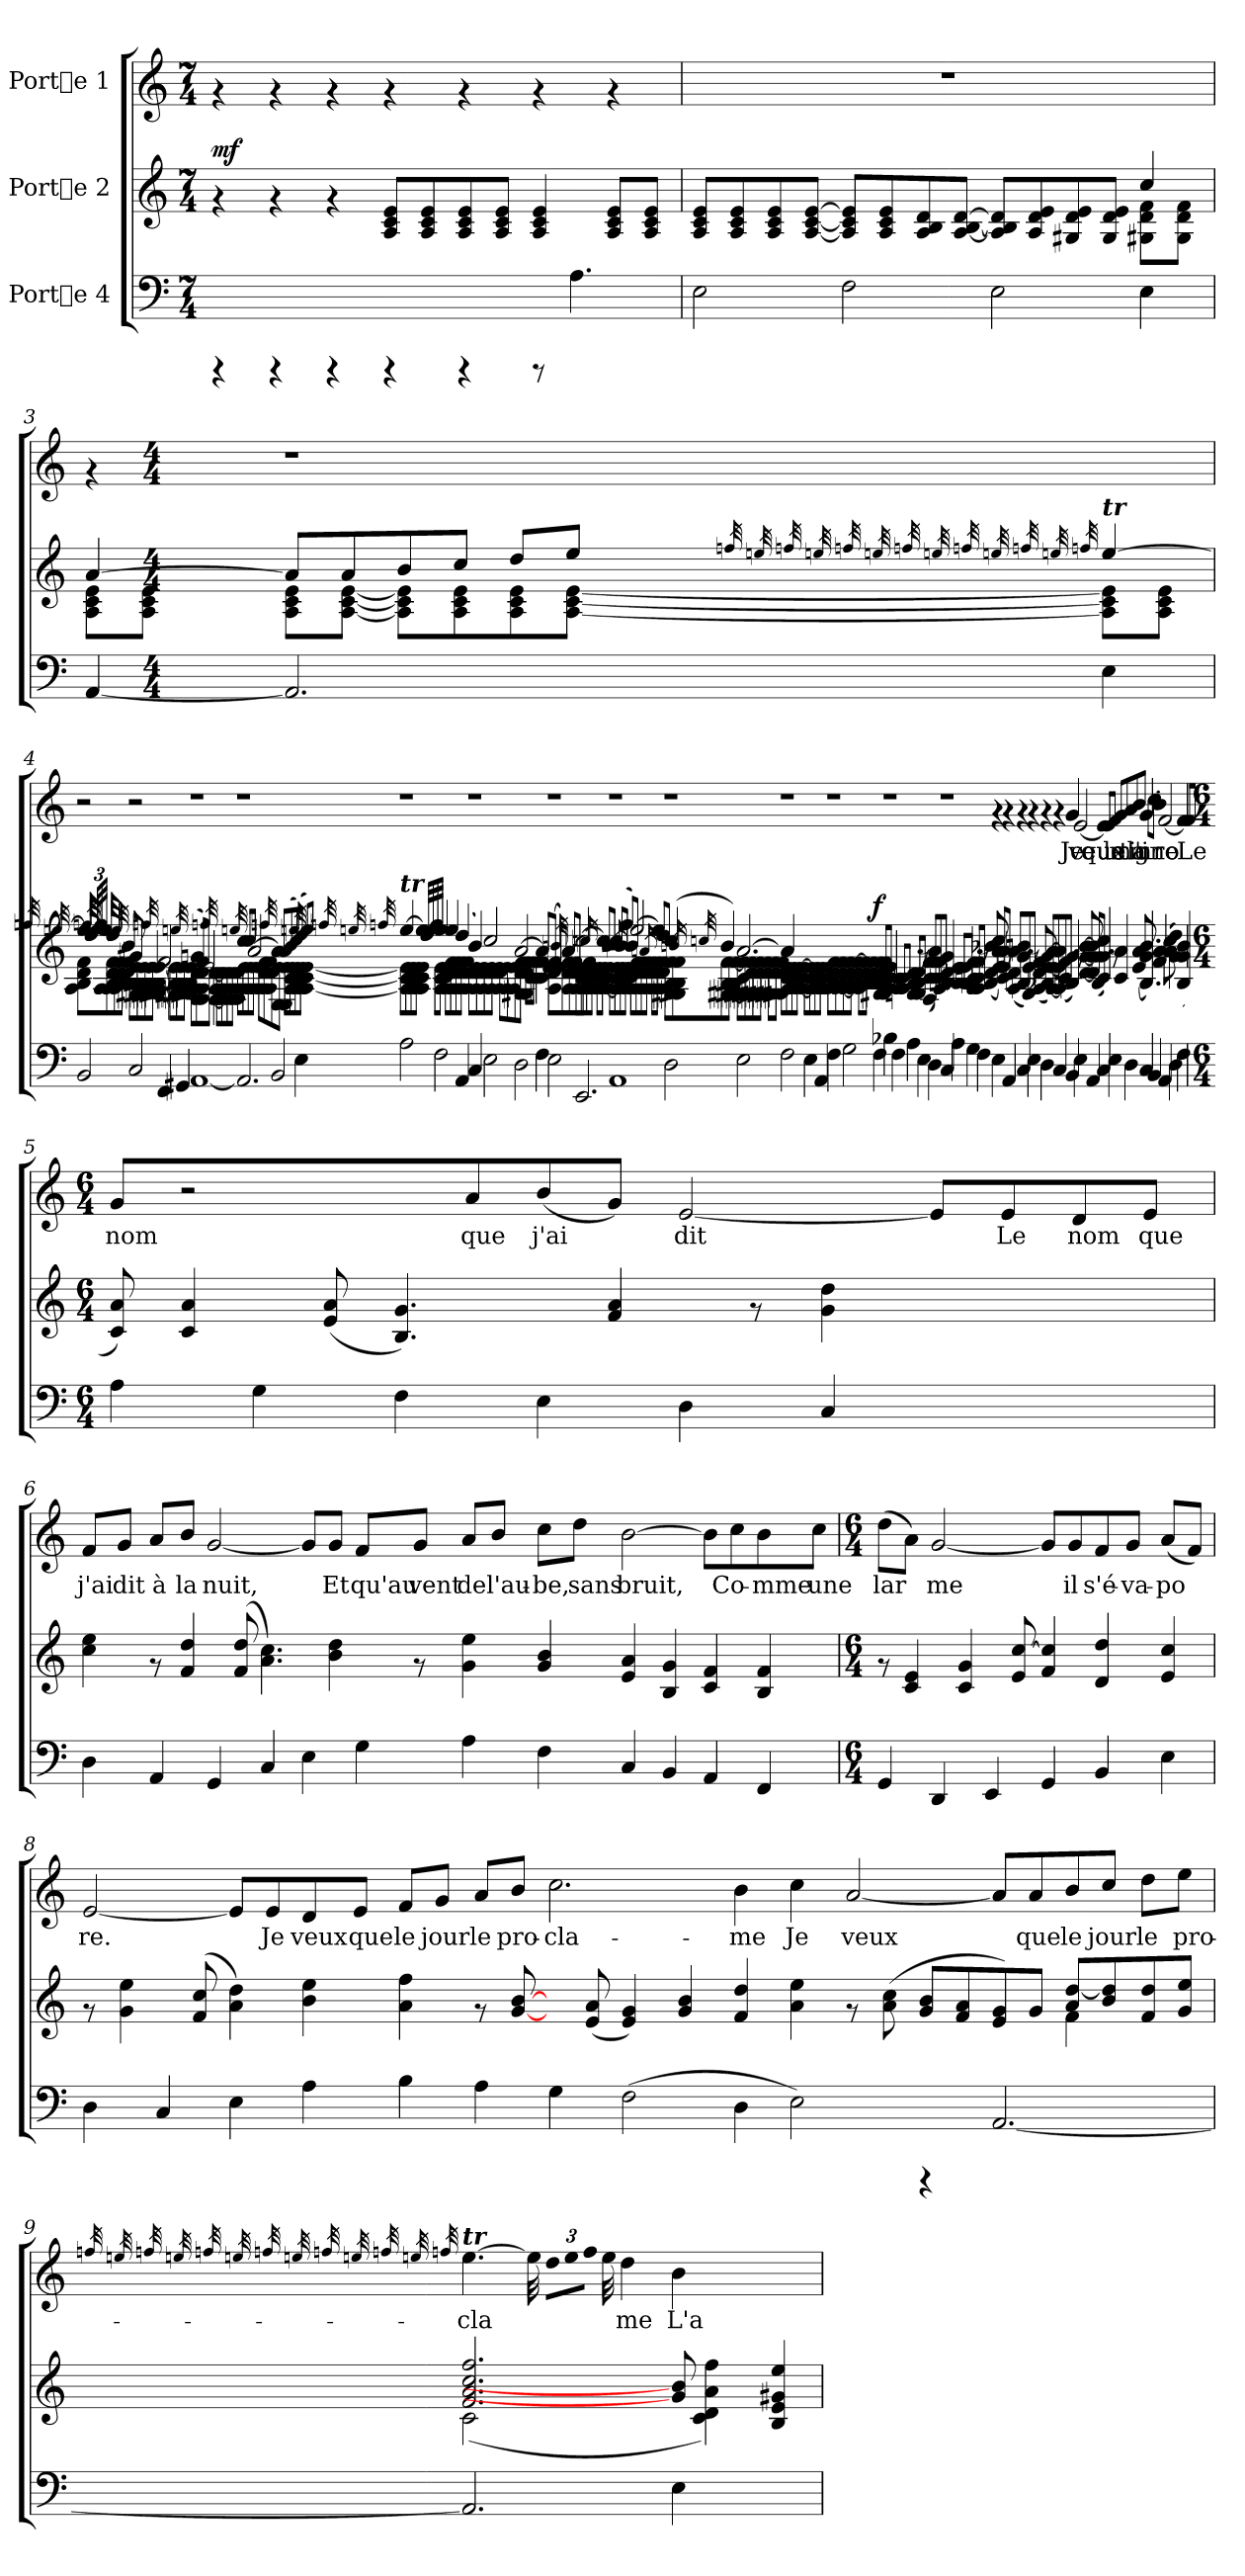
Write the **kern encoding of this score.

**kern	**kern	**dynam	**kern	**text
*part3	*part2	*part2	*part1	*part1
*staff3	*staff2	*staff2	*staff1	*staff1
*I"Porte 4	*I"Porte 2	*	*I"Porte 1	*
!!LO:PB:g=z
*stria5	*stria5	*	*stria5	*
*clefF4	*clefG2	*	*clefG2	*
*M7/4	*M7/4	*	*M7/4	*
*MM70	*MM70	*	*MM70	*
=1	=1	=1	=1	=1
!	!	!LO:DY:a	!	!
4rCCC	4rf	mf	4rf	.
4rCCC	4rf	.	4rf	.
4rCCC	4rf	.	4rf	.
4rCCC	8e/ 8c/ 8A/L	.	4rf	.
.	8e/ 8c/ 8A/	.	.	.
4rCCC	8e/ 8c/ 8A/	.	4rf	.
.	8e/ 8c/ 8A/J	.	.	.
8rCCC	4e/ 4c/ 4A/	.	4rf	.
4.A\	.	.	.	.
.	8e/ 8c/ 8A/L	.	4rf	.
.	8e/ 8c/ 8A/J	.	.	.
=2	=2	=2	=2	=2
*	*^	*	*	*
2E\	1.ryy	8e/ 8c/ 8A/L	.	1..r	.
.	.	8e/ 8c/ 8A/	.	.	.
.	.	8e/ 8c/ 8A/	.	.	.
.	.	[<8e/ [<8c/ [<8A/J	.	.	.
2F\	.	8e/] 8c/] 8A/]L	.	.	.
.	.	8e/ 8c/ 8A/	.	.	.
.	.	8d/ 8B/ 8A/	.	.	.
.	.	[<8d/ [<8B/ [<8A/J	.	.	.
2E\	.	8d/] 8B/] 8A/]L	.	.	.
.	.	8e/ 8d/ 8A/	.	.	.
.	.	8e/ 8d/ 8G#X/	.	.	.
.	.	8e/ 8d/ 8G#/J	.	.	.
4E\	4cc/	8f\ 8d\ 8G#X\L	.	.	.
.	.	8f\ 8d\ 8G#\J	.	.	.
!!LO:LB:g=z
=3	=3	=3	=3	=3	=3
[<4AA/	[<4a/	8e\ 8c\ 8A\L	.	4rf	.
.	.	8e\ 8c\ 8A\J	.	.	.
*M4/4	*M4/4	*	*	*M4/4	*
2.AA/]	8a/L]	8e\ 8c\ 8A\L	.	1r	.
.	8a/	[>8e\ [>8c\ [>8A\J	.	.	.
.	8b/	8e\] 8c\] 8A\]L	.	.	.
.	8cc/J	8e\ 8c\ 8A\	.	.	.
.	8dd/L	8e\ 8c\ 8A\	.	.	.
.	8ee/J	[>8e\ [>8c\ [>8A\J	.	.	.
.	32qffn/	.	.	.	.
.	32qeen/	.	.	.	.
.	32qffn/	.	.	.	.
.	32qeen/	.	.	.	.
.	32qffn/	.	.	.	.
.	32qeen/	.	.	.	.
.	32qffn/	.	.	.	.
.	32qeen/	.	.	.	.
.	32qffn/	.	.	.	.
.	32qeen/	.	.	.	.
.	32qffn/	.	.	.	.
.	32qeen/	.	.	.	.
.	32qffn/	.	.	.	.
!	!LO:TX:a:Bi:t=tr	!	!	!	!
4E\	[<4ee/	8e\] 8c\] 8A\]L	.	.	.
.	.	8e\ 8c\ 8A\J	.	.	.
!!LO:LB:g=z
=4	=4	=4	=4	=4	=4
2BB/	32ee/]	8f\ 8d\ 8B\ 8A\L	.	2r	.
*	*Xbrackettup	*	*	*	*
.	48dd/L	.	.	.	.
.	48ee/	.	.	.	.
.	48ff/J	.	.	.	.
.	32ee/	.	.	.	.
.	4dd/	8f\ 8d\ 8B\ 8A\	.	.	.
.	.	8f\ 8d\ 8B\ 8A\	.	.	.
.	8b/	8f\ 8d\ 8B\ 8A\J	.	.	.
2C/	4g#X/	8e\ 8B\ 8G#X\L	.	2r	.
.	.	8e\ 8B\ 8G#X\	.	.	.
.	4e/	8e\ 8B\ 8G#X\	.	.	.
.	.	[>8e\ [>8B\ [>8G#X\J	.	.	.
4FF/	2f/	8e\] 8B\] 8G#X\]L	.	2ryy	.
.	.	8e\ 8B\ 8G#X\	.	.	.
4GG#X/	.	8e\ 8B\ 8G#X\	.	.	.
.	.	8e\ 8B\ 8G#X\J	.	.	.
[<1AA	(>8g/L	8d\ 8A\ 8F\L	.	1r	.
.	8f/J)	8d\ 8A\ 8F\	.	.	.
.	2e/	8d\ 8A\ 8F\	.	.	.
.	.	[>8d\ [>8A\ [>8F\J	.	.	.
.	.	8d\] 8A\] 8F\]L	.	.	.
.	.	8d\ 8A\ 8F\	.	.	.
.	4ryy	8d\ 8A\ 8F\	.	.	.
.	.	8d\ 8A\ 8F\J	.	.	.
2.AA/]	8cc/L	8e\ 8A\L	.	1r	.
.	8cc/J	8e\ 8A\	.	.	.
.	[<2a/	8e\ 8A\	.	.	.
.	.	8e\ 8A\J	.	.	.
.	.	8f\ 8d\ 8A\L	.	.	.
.	.	8f\ 8d\ 8A\	.	.	.
2BB/	8a/L]	8e\ 8d\ 8E\	.	.	.
.	8a/	8e\ 8d\ 8E\J	.	.	.
.	(>8b/	8e\ 8c\ 8A\L	.	2ryy	.
.	8cc/J)	8e\ 8c\ 8A\	.	.	.
4E\	(>8dd/L	8e\ 8c\ 8A\	.	.	.
.	8ee/J)	[>8e\ [>8c\ [>8A\J	.	.	.
.	32qffn/	.	.	.	.
.	32qeen/	.	.	.	.
.	32qffn/	.	.	.	.
.	32qeen/	.	.	.	.
.	32qffn/	.	.	.	.
.	32qeen/	.	.	.	.
.	32qffn/	.	.	.	.
.	32qeen/	.	.	.	.
.	32qffn/	.	.	.	.
.	32qeen/	.	.	.	.
.	32qffn/	.	.	.	.
.	32qeen/	.	.	.	.
.	32qffn/	.	.	.	.
!	!LO:TX:a:Bi:t=tr	!	!	!	!
2A\	[<4.ee/	8e\] 8c\] 8A\]L	.	1r	.
.	.	8e\ 8c\ 8A\	.	.	.
.	.	8e\ 8c\ 8A\	.	.	.
.	32ee/L]	8e\ 8c\ 8A\J	.	.	.
.	32dd/	.	.	.	.
.	32ee/	.	.	.	.
.	32ff/J	.	.	.	.
2F\	4ee/	8e\ 8c\ 8A\L	.	.	.
.	.	8e\ 8c\ 8A\J	.	.	.
.	4ee/	8f\ 8d\ 8A\L	.	.	.
.	.	8f\ 8d\ 8A\	.	.	.
4AA/	(>4dd/	8f\ 8d\ 8A\	.	4ryy	.
.	.	8f\ 8d\ 8A\J	.	.	.
4C/	4b/)	8e\ 8d\ 8A\L	.	1r	.
.	.	8e\ 8d\ 8A\	.	.	.
2E\	2cc/	8e\ 8d\ 8A\	.	.	.
.	.	8e\ 8d\ 8A\J	.	.	.
.	.	8e\ 8d\ 8A\L	.	.	.
.	.	8e\ 8d\ 8A\	.	.	.
2D\	[<2a/	8f\ 8d\ 8G#X\	.	.	.
.	.	8f\ 8d\ 8G#\J	.	.	.
.	.	8f\ 8c\L	.	2ryy	.
.	.	8f\ 8c\	.	.	.
4F\	8a/L]	8f\ 8c\	.	.	.
.	8e/J	8f\ 8c\J	.	.	.
2E\	(>8f/L	8f\ 8d\ 8A\L	.	1r	.
.	8e/J)	8f\ 8d\ 8A\	.	.	.
.	8a/L	8f\ 8d\ 8A\	.	.	.
.	8e/J	8f\ 8d\ 8A\J	.	.	.
2.EE/	[<2cc/	8e\ 8c\ 8A\L	.	.	.
.	.	8e\ 8c\ 8A\	.	.	.
.	.	8e\ 8c\ 8A\	.	.	.
.	.	8e\ 8c\ 8A\J	.	.	.
.	8cc/L]	8e\ 8c\ 8A\L	.	4ryy	.
.	8b/J	[>8e\ [>8c\ [>8A\J	.	.	.
1AA	8cc/L	8e\] 8c\] 8A\]L	.	1r	.
.	8b/J	8e\ 8c\ 8A\	.	.	.
.	(>8ff/L	8e\ 8c\ 8A\	.	.	.
.	8b/J)	8e\ 8c\ 8A\J	.	.	.
.	[<2ee/	8f\ 8d\ 8A\L	.	.	.
.	.	8f\ 8d\ 8A\	.	.	.
.	.	8f\ 8d\ 8A\	.	.	.
.	.	8f\ 8d\ 8A\J	.	.	.
4ryy	8ee/L]	8f\ 8d\ 8A\L	.	4ryy	.
.	8dd/J	8f\ 8d\ 8A\J	.	.	.
2D\	(>4cc/	8f\ 8B\ 8G#X\L	.	1r	.
.	.	8f\ 8B\ 8G#X\	.	.	.
.	32qbn/	.	.	.	.
.	16qccn/	.	.	.	.
.	16qbn/	.	.	.	.
.	16qan/	.	.	.	.
.	16qbn/	.	.	.	.
.	32qccn/	.	.	.	.
.	4b/)	8f\ 8B\ 8G#X\	.	.	.
.	.	[>8f\ 8B\ [>8G#X\J	.	.	.
2E\	[<2.a/	8f\] 8c\ 8G#X\]L	.	.	.
.	.	8f\ 8d\ 8G#X\	.	.	.
.	.	8f\ 8d\ 8G#X\	.	.	.
.	.	8f\ 8d\ 8G#X\J	.	.	.
4ryy	.	8f\ 8d\ 8G#X\L	.	4ryy	.
.	.	8f\ 8d\ 8G#X\J	.	.	.
2F\	4a/]	8e\ 8c\ 8A\L	.	1r	.
.	.	8e\ 8c\ 8A\	.	.	.
.	1ryy	8e\ 8c\ 8A\	.	.	.
.	.	[>8e\ [>8c\ [>8A\J	.	.	.
4E\	.	8e\] 8c\] 8A\]L	.	.	.
.	.	8e\ 8c\ 8A\	.	.	.
4AA/	.	8e\ 8c\ 8A\	.	.	.
.	.	8e\ 8c\ 8A\J	.	.	.
4F\	.	8f\ 8d\ 8B\ 8A\L	.	1r	.
.	.	8f\ 8d\ 8B\ 8A\	.	.	.
2G\	1ryy	8f\ 8d\ 8B\ 8A\	.	.	.
.	.	[>8f\ [>8d\ [>8B\ [>8A\J	.	.	.
.	.	8f\] 8d\] 8B\] 8A\]L	.	.	.
.	.	8f\ 8d\ 8B\ 8A\J	.	.	.
!	!	!	!LO:DY:a	!	!
4F\	.	8f/ 8d/ 8B/ 8G#X/L	f	.	.
.	.	8f/ 8d/ 8B/ 8G#/J	.	.	.
4B-X\	.	4e/ 4c/ 4A/	.	1r	.
4F\	1ryy	8c#X/ 8A/L	.	.	.
.	.	8c#/ 8A/J	.	.	.
4A\	.	8d/ 8B-X/ 8G/L	.	.	.
.	.	8d/ 8B-/ 8G/J	.	.	.
4E\	.	8rf	.	.	.
.	.	(>8f/ 8c#/ 8F/L	.	.	.
4D\	.	8a/ 8f/ 8c#/)	.	4ryy	.
.	.	8f/ 8c#/ 8A/J	.	.	.
4C/	1ryy	4g/ 4e/ 4d/ 4B/	.	1r	.
4A\	.	8e/ 8B-X/L	.	.	.
.	.	8e/ 8B-X/J	.	.	.
4G\	.	8f/ 8c/ 8A/L	.	.	.
.	.	8f/ 8c/ 8A/J	.	.	.
4F\	.	8rf	.	.	.
.	.	(>8b-X/ 8d/ 8B-X/	.	.	.
4E\	1ryy	8cc/ 8a/ 8e/L)	.	4rf	.
.	.	8a/ 8e/ 8c/J	.	.	.
4AA/	.	8rf	.	4rf	.
.	.	(>8a/ 8d/ 8A/L	.	.	.
4C/	.	8bn/ 8gn/ 8Bn/)	.	4rf	.
.	.	8e/ 8G/J	.	.	.
4E\	.	8rf	.	4rf	.
.	.	(>8f/ 8d/ 8A/	.	.	.
4D\	1ryy	8g/ 8e/ 8B-X/L)	.	4rf	.
.	.	[<8a/ [<8e/ [<8A/	.	.	.
4C/	.	8a/] 8e/] 8A/]	.	4rf	.
.	.	(>8f/ 8c/J	.	.	.
!	!	!	!	!	!LO:LY:b
4BB/	.	4g/ 4Bn/)	.	4g/	Je
!	!	!	!	!	!LO:LY:b
4E\	.	8rf	.	[<2e/	veux
.	.	[<8b/ [<8g/ [<8d/	.	.	.
4AA/	1ryy	8b/] 8g/] 8d/]L	.	.	.
.	.	(>8g/ 8B/J	.	.	.
!	!	!	!	!	!LO:LY:b
4C/	.	4cc/ 4g/ 4c/)	.	8e/L]	.
!	!	!	!	!	!LO:LY:b
.	.	.	.	8e/J	que
!	!	!	!	!	!LO:LY:b
4E\	.	8rf	.	8f/L	le
!	!	!	!	!	!LO:LY:b
.	.	4a/ 4c/	.	8g/	ma-
!	!	!	!	!	!LO:LY:b
4D\	.	.	.	8a/	-tin
!	!	!	!	!	!LO:LY:b
.	.	(>8a/ 8e/	.	8b/J	l'i-
!	!	!	!	!	!LO:LY:b
4C/	1ryy	4.b/ 4.g/ 4.B/)	.	(>4g/	-gno-
!	!	!	!	!	!LO:LY:b
4BB/	.	.	.	8cc\L	-
!	!	!	!	!	!LO:LY:b
.	.	4a/ 4f/	.	8b\J)	.
!	!	!	!	!	!LO:LY:b
4AA/	.	.	.	[<2f/	re
.	.	(>8cc\ 8a\	.	.	.
4D\	.	4dd\ 4g\)	.	.	.
!	!	!	!	!	!LO:LY:b
4F\	4ryy	(>4b/ 4g/ 4B/	.	8f/L]	.
!	!	!	!	!	!LO:LY:b
.	.	.	.	8f/J	Le
*	*v	*v	*	*	*
!!LO:LB:g=z
=5	=5	=5	=5	=5
*M6/4	*M6/4	*	*M6/4	*
!	!	!	!	!LO:LY:b
4A\	8a/ 8c/)	.	8g/L	nom
.	4a/ 4c/	.	2r	.
4G\	.	.	.	.
.	(>8a/ 8e/	.	.	.
4F\	4.g/ 4.B/)	.	.	.
!	!	!	!	!LO:LY:b
.	.	.	8a/	que
!	!	!	!	!LO:LY:b
4E\	.	.	(>8b/	j'ai
!	!	!	!	!LO:LY:b
.	4a/ 4f/	.	8g/J)	.
!	!	!	!	!LO:LY:b
4D\	.	.	[<2e/	dit
.	8rf	.	.	.
4C/	4dd\ 4g\	.	.	.
!	!	!	!	!LO:LY:b
2ryy	2ryy	.	8e/L]	.
!	!	!	!	!LO:LY:b
.	.	.	8e/	Le
!	!	!	!	!LO:LY:b
.	.	.	8d/	nom
!	!	!	!	!LO:LY:b
.	.	.	8e/J	que
=6	=6	=6	=6	=6
!	!	!	!	!LO:LY:b
4D\	4ee\ 4cc\	.	8f/L	j'ai
!	!	!	!	!LO:LY:b
.	.	.	8g/J	dit
!	!	!	!	!LO:LY:b
4AA/	8rf	.	8a/L	à
!	!	!	!	!LO:LY:b
.	4dd/ 4f/	.	8b/J	la
!	!	!	!	!LO:LY:b
4GG/	.	.	[<2g/	nuit,
.	(>8dd/ 8f/	.	.	.
4C/	4.cc\ 4.a\)	.	.	.
!	!	!	!	!LO:LY:b
4E\	.	.	8g/L]	.
!	!	!	!	!LO:LY:b
.	4dd\ 4b\	.	8g/J	Et
!	!	!	!	!LO:LY:b
4G\	.	.	8f/L	qu'au
!	!	!	!	!LO:LY:b
.	8rf	.	8g/J	vent
!	!	!	!	!LO:LY:b
4A\	4ee\ 4g\	.	8a/L	de
!	!	!	!	!LO:LY:b
.	.	.	8b/J	l'au-
!	!	!	!	!LO:LY:b
4F\	4b/ 4g/	.	8cc\L	-be,
!	!	!	!	!LO:LY:b
.	.	.	8dd\J	sans
!	!	!	!	!LO:LY:b
4C/	4a/ 4e/	.	[>2b\	bruit,
4BB/	4g/ 4B/	.	.	.
!	!	!	!	!LO:LY:b
4AA/	4f/ 4c/	.	8b\L]	.
!	!	!	!	!LO:LY:b
.	.	.	8cc\	Co-
!	!	!	!	!LO:LY:b
4FF/	4f/ 4B/	.	8b\	-mme
!	!	!	!	!LO:LY:b
.	.	.	8cc\J	une
!!LO:LB:g=z
=7	=7	=7	=7	=7
*M6/4	*M6/4	*	*M6/4	*
!	!	!	!	!LO:LY:b
4GG/	8rf	.	(>8dd\L	lar-
!	!	!	!	!LO:LY:b
.	4e/ 4c/	.	8a\J)	-
!	!	!	!	!LO:LY:b
4DD/	.	.	[<2g/	me
.	4g/ 4c/	.	.	.
4EE/	.	.	.	.
.	[<8cc/ 8e/	.	.	.
!	!	!	!	!LO:LY:b
4GG/	4cc/] 4f/	.	8g/L]	.
!	!	!	!	!LO:LY:b
.	.	.	8g/	il
!	!	!	!	!LO:LY:b
4BB/	4dd/ 4d/	.	8f/	s'é-
!	!	!	!	!LO:LY:b
.	.	.	8g/J	-va-
!	!	!	!	!LO:LY:b
4E\	4cc/ 4e/	.	(>8a/L	-po-
!	!	!	!	!LO:LY:b
.	.	.	8f/J)	--
=8	=8	=8	=8	=8
*	*^	*	*	*
!	!	!	!	!	!LO:LY:b
4D\	8rf	2%7ryy	.	[<2e/	-re.
.	4ee\ 4g\	.	.	.	.
4C/	.	.	.	.	.
.	(>8cc/ 8f/	.	.	.	.
!	!	!	!	!	!LO:LY:b
4E\	4dd\ 4a\)	.	.	8e/L]	.
!	!	!	!	!	!LO:LY:b
.	.	.	.	8e/	Je
!	!	!	!	!	!LO:LY:b
4A\	4ee\ 4b\	.	.	8d/	veux
!	!	!	!	!	!LO:LY:b
.	.	.	.	8e/J	que
!	!	!	!	!	!LO:LY:b
4B\	4ff\ 4a\	.	.	8f/L	le
!	!	!	!	!	!LO:LY:b
.	.	.	.	8g/J	jour
!	!	!	!	!	!LO:LY:b
4A\	8rf	.	.	8a/L	le
!	!	!	!	!	!LO:LY:b
.	[8b/ [8g/	.	.	8b/J	pro-
!	!	!	!	!	!LO:LY:b
4G\	8ryy	.	.	2.cc\	-cla-
.	(>8a/ 8e/	.	.	.	.
(>2F\	4g/ 4e/)	.	.	.	.
.	4b/ 4g/	.	.	.	.
!	!	!	!	!	!LO:LY:b
4D\	4dd/ 4f/	.	.	4b\	-me
!	!	!	!	!	!LO:LY:b
2E\)	4ee\ 4a\	.	.	4cc\	Je
!	!	!	!	!	!LO:LY:b
.	8rf	.	.	[<2a/	veux
.	(>8cc\ 8a\	.	.	.	.
4rCCC	8b/ 8g/L	.	.	.	.
.	8a/ 8f/	.	.	.	.
!	!	!	!	!	!LO:LY:b
[<2.AA/	8g/ 8e/)	.	.	8a/L]	.
!	!	!	!	!	!LO:LY:b
.	8g/J	.	.	8a/	que
!	!	!	!	!	!LO:LY:b
.	4f\	[<8dd/ 8a/L	.	8b/	le
!	!	!	!	!	!LO:LY:b
.	.	8dd/] 8b/	.	8cc/J	jour
!	!	!	!	!	!LO:LY:b
.	4ryy	8dd/ 8f/	.	8dd\L	le
!	!	!	!	!	!LO:LY:b
.	.	8ee/ 8g/J	.	8ee\J	pro-
!!LO:LB:g=z
=9	=9	=9	=9	=9	=9
.	.	.	.	32qffn/	.
.	.	.	.	32qeen/	.
.	.	.	.	32qffn/	.
.	.	.	.	32qeen/	.
.	.	.	.	32qffn/	.
.	.	.	.	32qeen/	.
.	.	.	.	32qffn/	.
.	.	.	.	32qeen/	.
.	.	.	.	32qffn/	.
.	.	.	.	32qeen/	.
.	.	.	.	32qffn/	.
.	.	.	.	32qeen/	.
.	.	.	.	32qffn/	.
!	!	!	!	!LO:TX:a:Bi:t=tr	!
!	!	!	!	!	!LO:LY:b
2.AA/]	2.ff/ 2.cc/ 2.a/ 2.f/	(>2c\	.	[>4.ee\	-cla-
!	!	!	!	!	!LO:LY:b
.	.	.	.	32ee\]	-
!	!	!	!	!LO:N:vis=32	!LO:LY:b
.	.	.	.	48dd\L	.
!	!	!	!	!LO:N:vis=32	!LO:LY:b
.	.	.	.	48ee\	.
!	!	!	!	!LO:N:vis=32	!LO:LY:b
.	.	.	.	48ff\J	.
!	!	!	!	!	!LO:LY:b
.	.	.	.	32ee\	.
!	!	!	!	!	!LO:LY:b
.	.	2..ryy	.	4dd\	me
!	!	!	!	!	!LO:LY:b
4E\	8b/] 8g/]	.	.	4b\	L'a-
.	4ff\ 4a\ 4d\ 4c\)	.	.	.	.
4.ryy	.	.	.	4.ryy	.
.	4ee/ 4g#X/ 4e/ 4B/	.	.	.	.
*	*v	*v	*	*	*
=	=	=	=	=
*-	*-	*-	*-	*-
